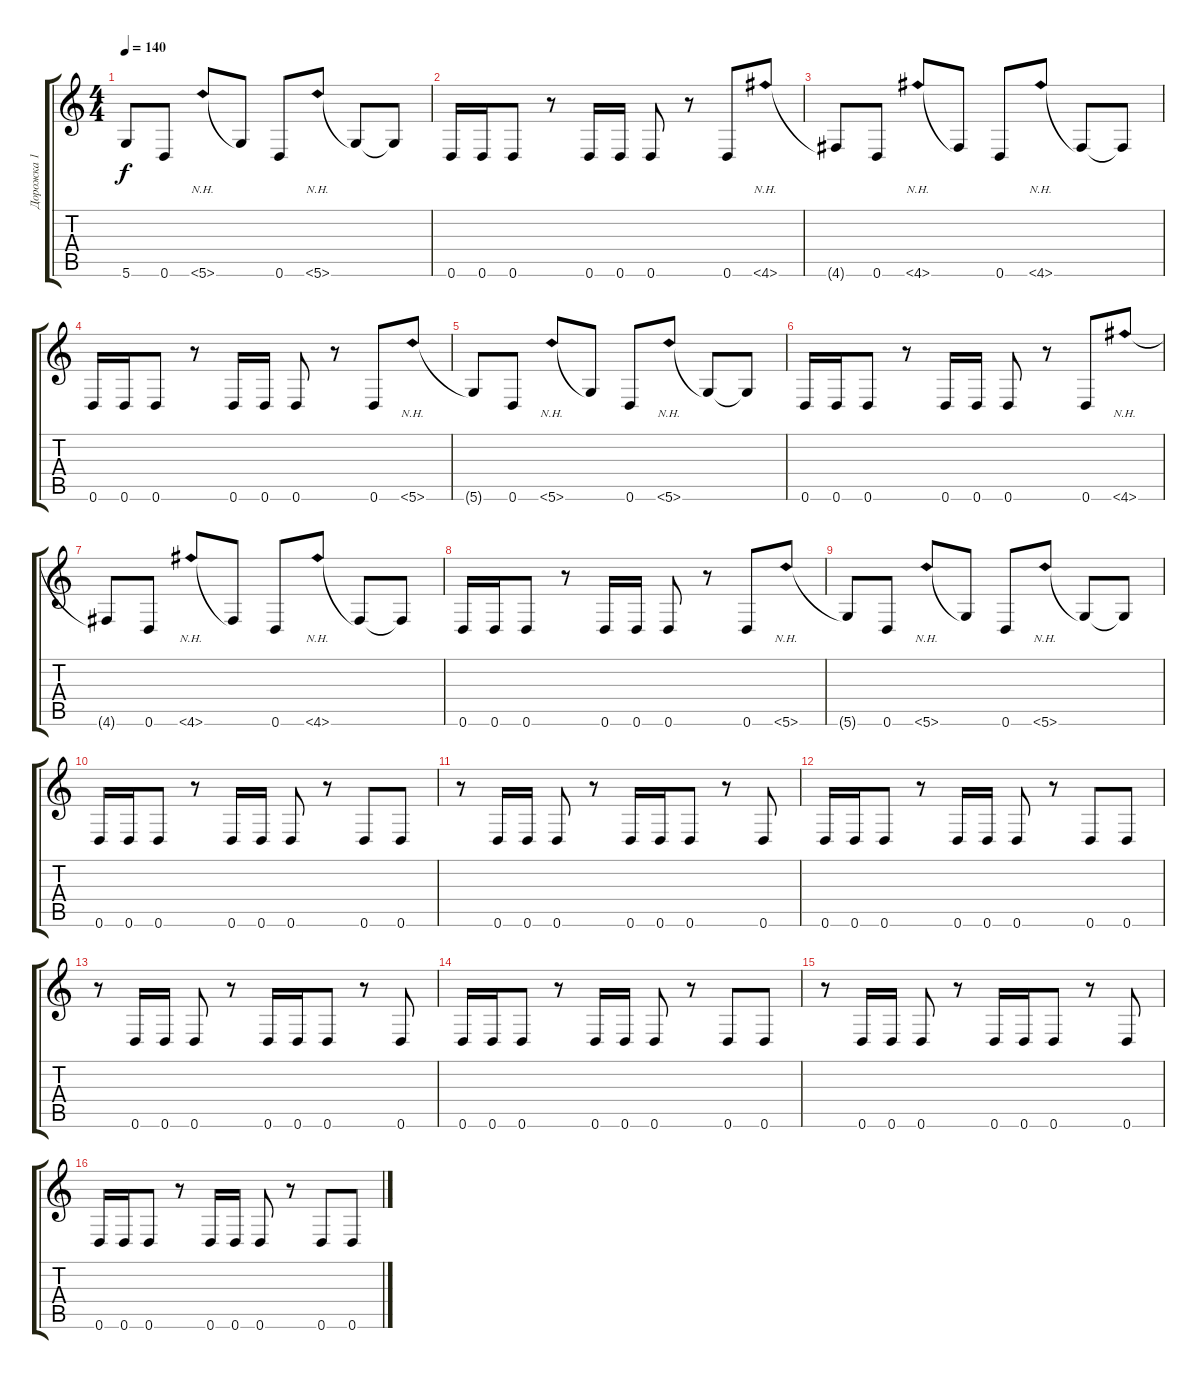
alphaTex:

\track ("Дорожка 1" "Дорожка 1") {instrument distortionguitar}
\staff {score tabs}
\tuning (E4 B3 G3 D3 A2 D2) {hide}
\ts (4 4)
\tempo 140
\clef g2
\ks c
5.6{t}.8{dy f} 0.6.8 5.6{nh}.8 5.6{t}.8 0.6.8 5.6{nh}.8 5.6{t}.8 5.6{t}.8 |
0.6.16 0.6.16 0.6.8 r.8 0.6.16 0.6.16 0.6.8 r.8 0.6.8 4.6{nh}.8 |
4.6{t}.8 0.6.8 4.6{nh}.8 4.6{t}.8 0.6.8 4.6{nh}.8 4.6{t}.8 4.6{t}.8 |
0.6.16 0.6.16 0.6.8 r.8 0.6.16 0.6.16 0.6.8 r.8 0.6.8 5.6{nh}.8 |
5.6{t}.8 0.6.8 5.6{nh}.8 5.6{t}.8 0.6.8 5.6{nh}.8 5.6{t}.8 5.6{t}.8 |
0.6.16 0.6.16 0.6.8 r.8 0.6.16 0.6.16 0.6.8 r.8 0.6.8 4.6{nh}.8 |
4.6{t}.8 0.6.8 4.6{nh}.8 4.6{t}.8 0.6.8 4.6{nh}.8 4.6{t}.8 4.6{t}.8 |
0.6.16 0.6.16 0.6.8 r.8 0.6.16 0.6.16 0.6.8 r.8 0.6.8 5.6{nh}.8 |
5.6{t}.8 0.6.8 5.6{nh}.8 5.6{t}.8 0.6.8 5.6{nh}.8 5.6{t}.8 5.6{t}.8 |
0.6.16 0.6.16 0.6.8 r.8 0.6.16 0.6.16 0.6.8 r.8 0.6.8 0.6.8 |
r.8 0.6.16 0.6.16 0.6.8 r.8 0.6.16 0.6.16 0.6.8 r.8 0.6.8 |
0.6.16 0.6.16 0.6.8 r.8 0.6.16 0.6.16 0.6.8 r.8 0.6.8 0.6.8 |
r.8 0.6.16 0.6.16 0.6.8 r.8 0.6.16 0.6.16 0.6.8 r.8 0.6.8 |
0.6.16 0.6.16 0.6.8 r.8 0.6.16 0.6.16 0.6.8 r.8 0.6.8 0.6.8 |
r.8 0.6.16 0.6.16 0.6.8 r.8 0.6.16 0.6.16 0.6.8 r.8 0.6.8 |
0.6.16 0.6.16 0.6.8 r.8 0.6.16 0.6.16 0.6.8 r.8 0.6.8 0.6.8
